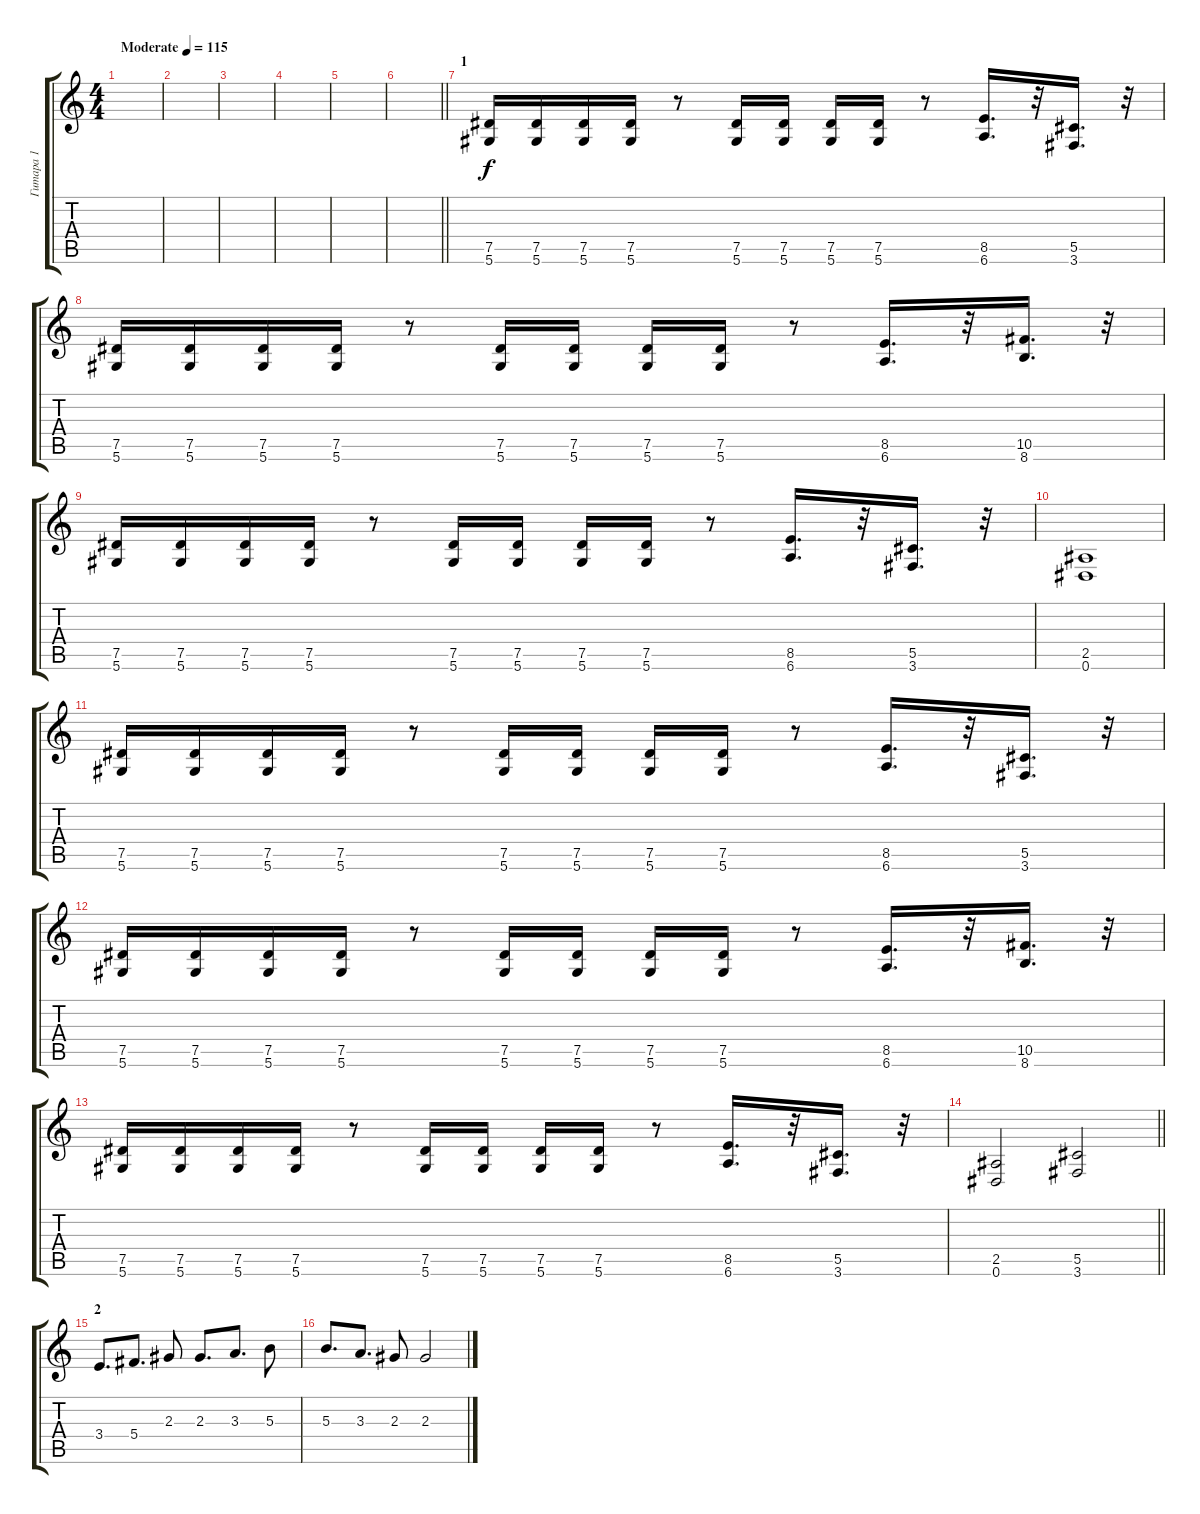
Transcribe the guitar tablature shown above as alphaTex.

\track ("Гитара 1" "Гитара 1") {instrument distortionguitar}
\staff {score tabs}
\tuning (Eb4 Bb3 Gb3 Db3 Ab2 Eb2) {hide}
\ts (4 4)
\tempo (115 "Moderate")
\clef g2
\ks c
|
|
|
|
|
\barLineRight lightlight
|
\section ("" "1")
(7.5 5.6).16 (7.5 5.6).16 (7.5 5.6).16 (7.5 5.6).16 r.8 (7.5 5.6).16 (7.5 5.6).16 (7.5 5.6).16 (7.5 5.6).16 r.8 (8.5 6.6).16{d} r.32 (5.5 3.6).16{d} r.32 |
(7.5 5.6).16 (7.5 5.6).16 (7.5 5.6).16 (7.5 5.6).16 r.8 (7.5 5.6).16 (7.5 5.6).16 (7.5 5.6).16 (7.5 5.6).16 r.8 (8.5 6.6).16{d} r.32 (10.5 8.6).16{d} r.32 |
(7.5 5.6).16 (7.5 5.6).16 (7.5 5.6).16 (7.5 5.6).16 r.8 (7.5 5.6).16 (7.5 5.6).16 (7.5 5.6).16 (7.5 5.6).16 r.8 (8.5 6.6).16{d} r.32 (5.5 3.6).16{d} r.32 |
(2.5 0.6).1 |
(7.5 5.6).16 (7.5 5.6).16 (7.5 5.6).16 (7.5 5.6).16 r.8 (7.5 5.6).16 (7.5 5.6).16 (7.5 5.6).16 (7.5 5.6).16 r.8 (8.5 6.6).16{d} r.32 (5.5 3.6).16{d} r.32 |
(7.5 5.6).16 (7.5 5.6).16 (7.5 5.6).16 (7.5 5.6).16 r.8 (7.5 5.6).16 (7.5 5.6).16 (7.5 5.6).16 (7.5 5.6).16 r.8 (8.5 6.6).16{d} r.32 (10.5 8.6).16{d} r.32 |
(7.5 5.6).16 (7.5 5.6).16 (7.5 5.6).16 (7.5 5.6).16 r.8 (7.5 5.6).16 (7.5 5.6).16 (7.5 5.6).16 (7.5 5.6).16 r.8 (8.5 6.6).16{d} r.32 (5.5 3.6).16{d} r.32 |
\barLineRight lightlight
(2.5 0.6).2 (5.5 3.6).2 |
\section ("" "2")
3.4.8{d} 5.4.8{d} 2.3.8 2.3.8{d} 3.3.8{d} 5.3.8 |
5.3.8{d} 3.3.8{d} 2.3.8 2.3.2
